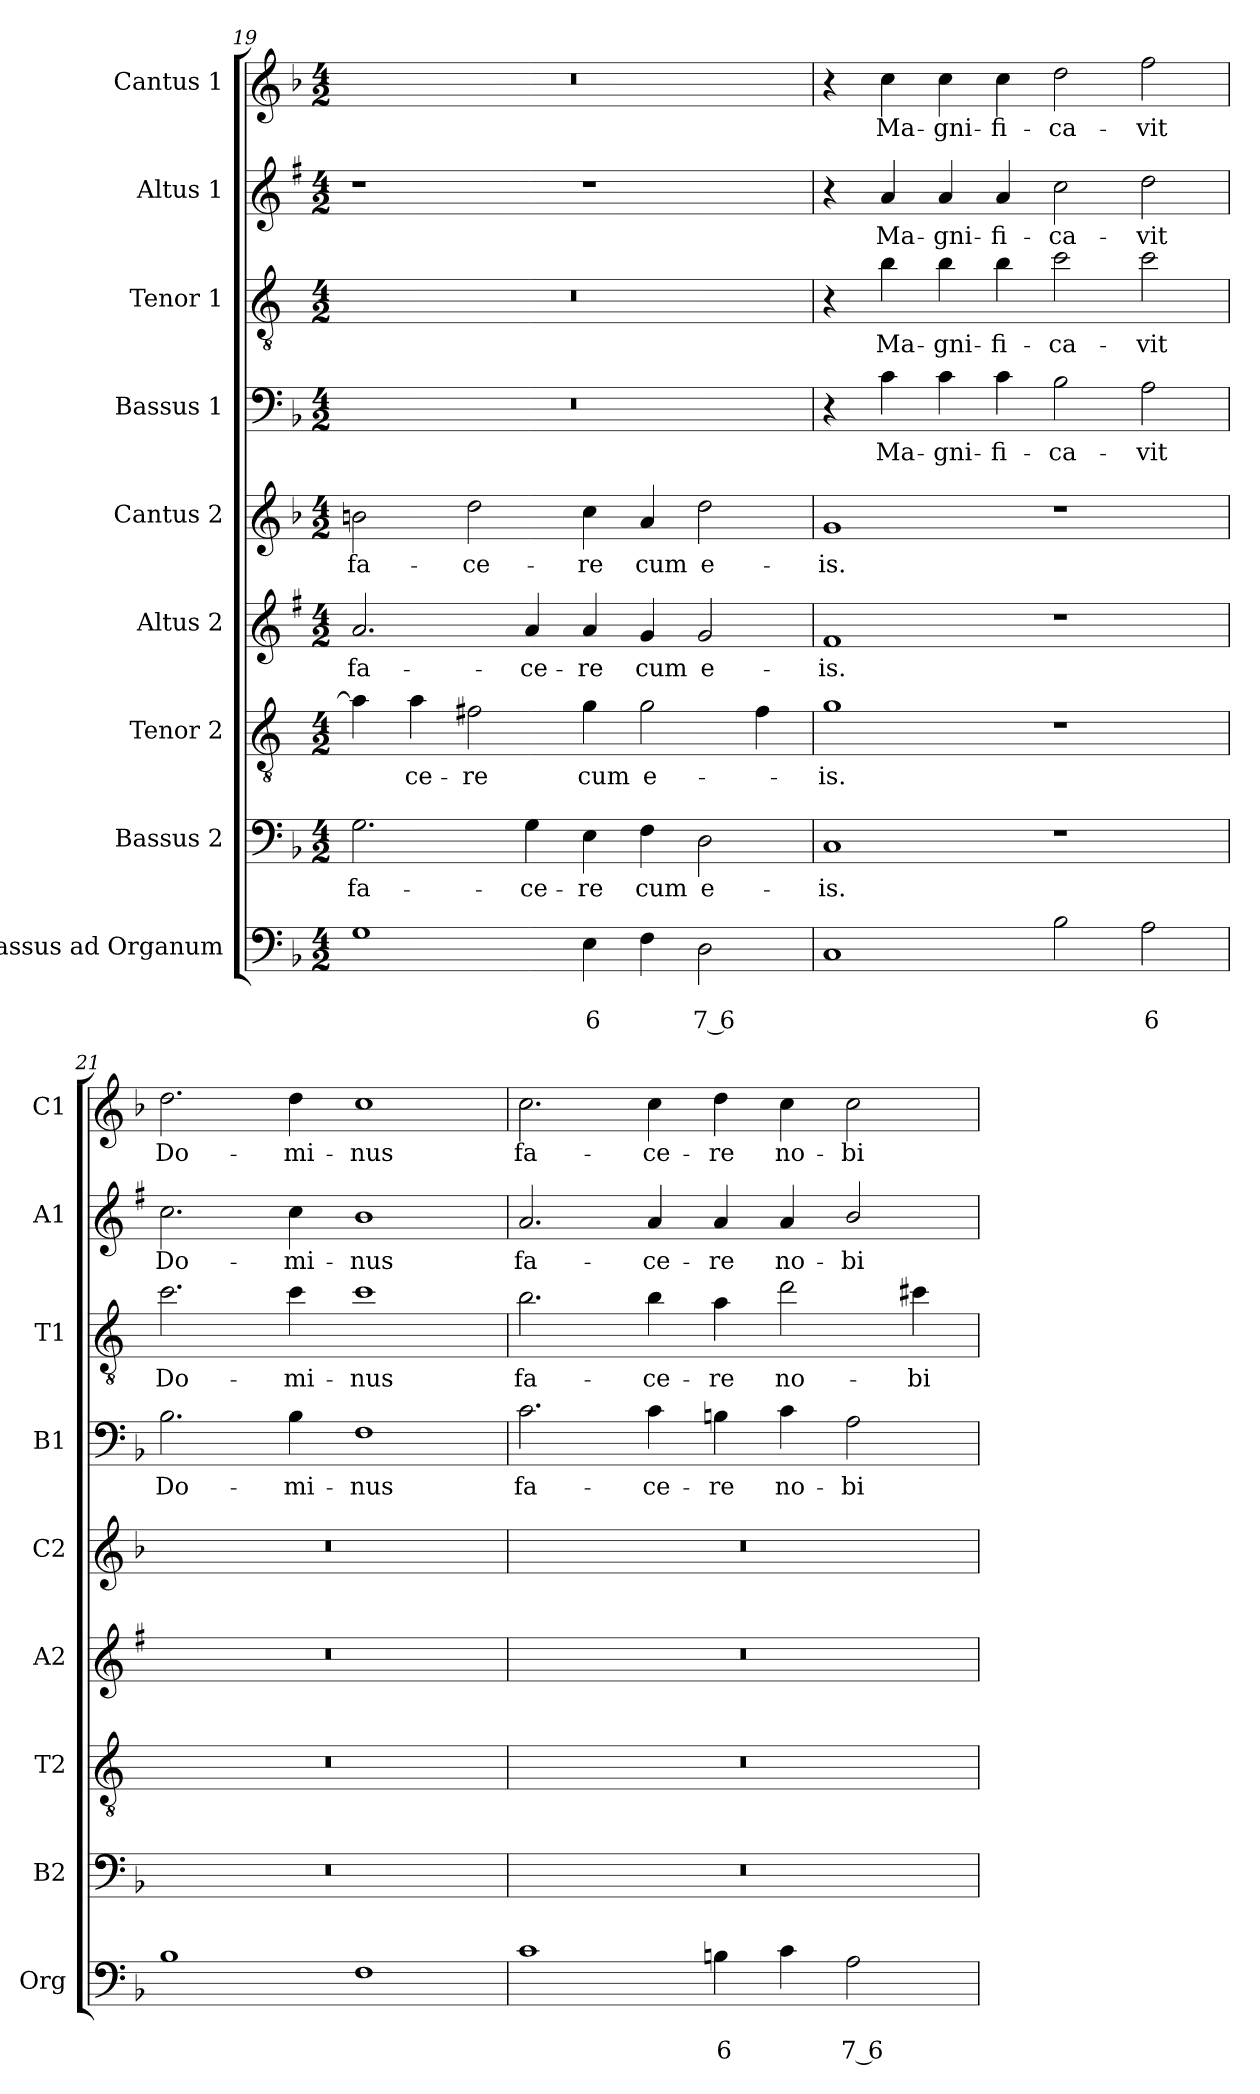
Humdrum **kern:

**kern	**text	**text	**kern	**text	**kern	**text	**kern	**text	**kern	**text	**kern	**text	**kern	**text	**kern	**text	**kern	**text
*part9	*part9	*part9	*part8	*part8	*part7	*part7	*part6	*part6	*part5	*part5	*part4	*part4	*part3	*part3	*part2	*part2	*part1	*part1
*staff9	*staff9	*staff9	*staff8	*staff8	*staff7	*staff7	*staff6	*staff6	*staff5	*staff5	*staff4	*staff4	*staff3	*staff3	*staff2	*staff2	*staff1	*staff1
*I"Bassus ad Organum	*	*	*I"Bassus 2	*	*I"Tenor 2	*	*I"Altus 2	*	*I"Cantus 2	*	*I"Bassus 1	*	*I"Tenor 1	*	*I"Altus 1	*	*I"Cantus 1	*
*I'Org	*	*	*I'B2	*	*I'T2	*	*I'A2	*	*I'C2	*	*I'B1	*	*I'T1	*	*I'A1	*	*I'C1	*
!!LO:PB:g=z
*clefF4	*	*	*clefF4	*	*clefGv2	*	*clefG2	*	*clefG2	*	*clefF4	*	*clefGv2	*	*clefG2	*	*clefG2	*
*	*	*	*	*	*ITrd4c7	*	*ITrd1c2	*	*	*	*	*	*ITrd4c7	*	*ITrd1c2	*	*	*
*k[b-]	*	*	*k[b-]	*	*k[b-]	*	*k[b-]	*	*k[b-]	*	*k[b-]	*	*k[b-]	*	*k[b-]	*	*k[b-]	*
*F:	*	*	*F:	*	*F:	*	*F:	*	*F:	*	*F:	*	*F:	*	*F:	*	*F:	*
*M4/2	*	*	*M4/2	*	*M4/2	*	*M4/2	*	*M4/2	*	*M4/2	*	*M4/2	*	*M4/2	*	*M4/2	*
=19	=19	=19	=19	=19	=19	=19	=19	=19	=19	=19	=19	=19	=19	=19	=19	=19	=19	=19
!	!	!	!	!LO:LY:b	!	!	!	!LO:LY:b	!	!LO:LY:b	!	!	!	!	!	!	!	!
1G	.	.	2.G\	fa-	4d\]	.	2.g/	fa-	2bn\	fa-	0r	.	0r	.	1r	.	0r	.
!	!	!	!	!	!	!LO:LY:b	!	!	!	!	!	!	!	!	!	!	!	!
.	.	.	.	.	4d\	-ce-	.	.	.	.	.	.	.	.	.	.	.	.
!	!	!	!	!	!	!LO:LY:b	!	!	!	!LO:LY:b	!	!	!	!	!	!	!	!
.	.	.	.	.	2Bn\	-re	.	.	2dd\	-ce-	.	.	.	.	.	.	.	.
!	!	!	!	!LO:LY:b	!	!	!	!LO:LY:b	!	!	!	!	!	!	!	!	!	!
.	.	.	4G\	-ce-	.	.	4g/	-ce-	.	.	.	.	.	.	.	.	.	.
!	!	!LO:LY:b	!	!LO:LY:b	!	!LO:LY:b	!	!LO:LY:b	!	!LO:LY:b	!	!	!	!	!	!	!	!
4E\	.	6	4E\	-re	4c\	cum	4g/	-re	4cc\	-re	.	.	.	.	1r	.	.	.
!	!	!	!	!LO:LY:b	!	!LO:LY:b	!	!LO:LY:b	!	!LO:LY:b	!	!	!	!	!	!	!	!
4F\	.	.	4F\	cum	2c\	e-	4f/	cum	4a/	cum	.	.	.	.	.	.	.	.
!	!	!LO:LY:b	!	!LO:LY:b	!	!	!	!LO:LY:b	!	!LO:LY:b	!	!	!	!	!	!	!	!
2D\	.	7 6	2D\	e-	.	.	2f/	e-	2dd\	e-	.	.	.	.	.	.	.	.
.	.	.	.	.	4B\	.	.	.	.	.	.	.	.	.	.	.	.	.
=20	=20	=20	=20	=20	=20	=20	=20	=20	=20	=20	=20	=20	=20	=20	=20	=20	=20	=20
!	!	!	!	!LO:LY:b	!	!LO:LY:b	!	!LO:LY:b	!	!LO:LY:b	!	!	!	!	!	!	!	!
1C	.	.	1C	-is.	1c	-is.	1e	-is.	1g	-is.	4r	.	4r	.	4r	.	4r	.
!	!	!	!	!	!	!	!	!	!	!	!	!LO:LY:b	!	!LO:LY:b	!	!LO:LY:b	!	!LO:LY:b
.	.	.	.	.	.	.	.	.	.	.	4c\	Ma-	4e\	Ma-	4g/	Ma-	4cc\	Ma-
!	!	!	!	!	!	!	!	!	!	!	!	!LO:LY:b	!	!LO:LY:b	!	!LO:LY:b	!	!LO:LY:b
.	.	.	.	.	.	.	.	.	.	.	4c\	-gni-	4e\	-gni-	4g/	-gni-	4cc\	-gni-
!	!	!	!	!	!	!	!	!	!	!	!	!LO:LY:b	!	!LO:LY:b	!	!LO:LY:b	!	!LO:LY:b
.	.	.	.	.	.	.	.	.	.	.	4c\	-fi-	4e\	-fi-	4g/	-fi-	4cc\	-fi-
!	!	!	!	!	!	!	!	!	!	!	!	!LO:LY:b	!	!LO:LY:b	!	!LO:LY:b	!	!LO:LY:b
2B-\	.	.	1r	.	1r	.	1r	.	1r	.	2B-\	-ca-	2f\	-ca-	2b-\	-ca-	2dd\	-ca-
!	!	!LO:LY:b	!	!	!	!	!	!	!	!	!	!LO:LY:b	!	!LO:LY:b	!	!LO:LY:b	!	!LO:LY:b
2A\	.	6	.	.	.	.	.	.	.	.	2A\	-vit	2f\	-vit	2cc\	-vit	2ff\	-vit
=21	=21	=21	=21	=21	=21	=21	=21	=21	=21	=21	=21	=21	=21	=21	=21	=21	=21	=21
!	!	!	!	!	!	!	!	!	!	!	!	!LO:LY:b	!	!LO:LY:b	!	!LO:LY:b	!	!LO:LY:b
1B-	.	.	0r	.	0r	.	0r	.	0r	.	2.B-\	Do-	2.f\	Do-	2.b-\	Do-	2.dd\	Do-
!	!	!	!	!	!	!	!	!	!	!	!	!LO:LY:b	!	!LO:LY:b	!	!LO:LY:b	!	!LO:LY:b
.	.	.	.	.	.	.	.	.	.	.	4B-\	-mi-	4f\	-mi-	4b-\	-mi-	4dd\	-mi-
!	!	!	!	!	!	!	!	!	!	!	!	!LO:LY:b	!	!LO:LY:b	!	!LO:LY:b	!	!LO:LY:b
1F	.	.	.	.	.	.	.	.	.	.	1F	-nus	1f	-nus	1a	-nus	1cc	-nus
=22	=22	=22	=22	=22	=22	=22	=22	=22	=22	=22	=22	=22	=22	=22	=22	=22	=22	=22
!	!	!	!	!	!	!	!	!	!	!	!	!LO:LY:b	!	!LO:LY:b	!	!LO:LY:b	!	!LO:LY:b
1c	.	.	0r	.	0r	.	0r	.	0r	.	2.c\	fa-	2.e\	fa-	2.g/	fa-	2.cc\	fa-
!	!	!	!	!	!	!	!	!	!	!	!	!LO:LY:b	!	!LO:LY:b	!	!LO:LY:b	!	!LO:LY:b
.	.	.	.	.	.	.	.	.	.	.	4c\	-ce-	4e\	-ce-	4g/	-ce-	4cc\	-ce-
!	!	!LO:LY:b	!	!	!	!	!	!	!	!	!	!LO:LY:b	!	!LO:LY:b	!	!LO:LY:b	!	!LO:LY:b
4Bn\	.	6	.	.	.	.	.	.	.	.	4Bn\	-re	4d\	-re	4g/	-re	4dd\	-re
!	!	!	!	!	!	!	!	!	!	!	!	!LO:LY:b	!	!LO:LY:b	!	!LO:LY:b	!	!LO:LY:b
4c\	.	.	.	.	.	.	.	.	.	.	4c\	no-	2g\	no-	4g/	no-	4cc\	no-
!	!	!LO:LY:b	!	!	!	!	!	!	!	!	!	!LO:LY:b	!	!	!	!LO:LY:b	!	!LO:LY:b
2A\	.	7 6	.	.	.	.	.	.	.	.	2A\	-bi-	.	.	2a/	-bi-	2cc\	-bi-
!	!	!	!	!	!	!	!	!	!	!	!	!	!	!LO:LY:b	!	!	!	!
.	.	.	.	.	.	.	.	.	.	.	.	.	4f#X\	-bi-	.	.	.	.
=	=	=	=	=	=	=	=	=	=	=	=	=	=	=	=	=	=	=
*-	*-	*-	*-	*-	*-	*-	*-	*-	*-	*-	*-	*-	*-	*-	*-	*-	*-	*-
